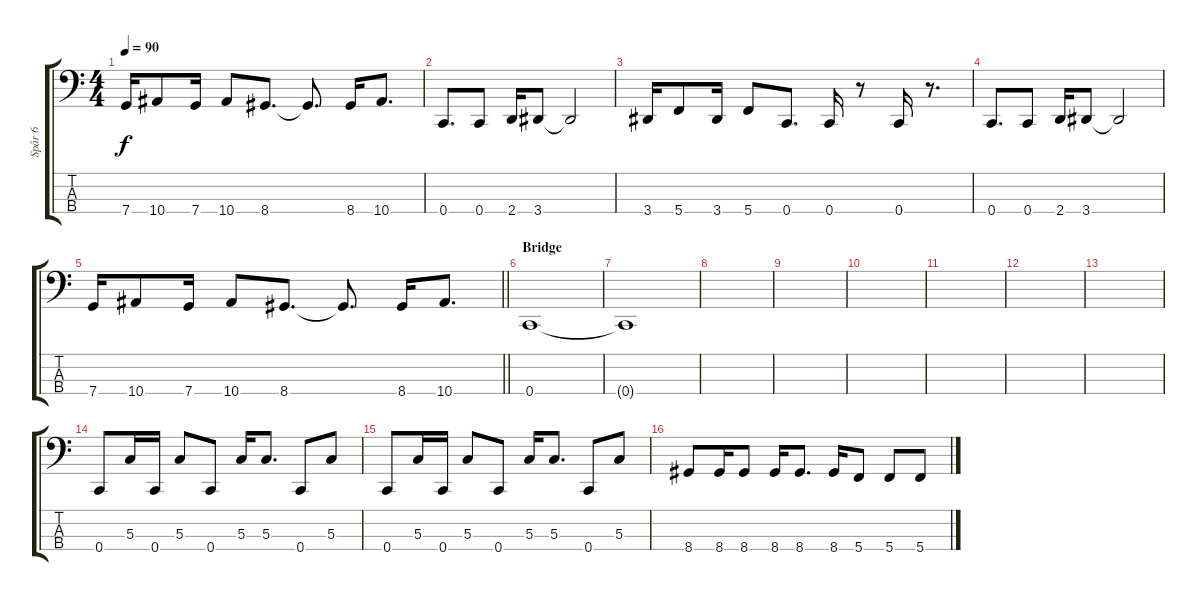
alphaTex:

\track ("Spår 6" "Spår 6") {instrument slapbass1}
\staff {score tabs}
\tuning (F2 C2 G1 C1) {hide}
\ts (4 4)
\tempo 90
\clef f4
\ks c
7.4.16{dy f} 10.4.8 7.4.16 10.4.8 8.4.8{d} 8.4{t}.8{d} 8.4.16 10.4.8{d} |
0.4.8{d} 0.4.8 2.4.16 3.4.8 3.4{t}.2 |
3.4.16 5.4.8 3.4.16 5.4.8 0.4.8{d} 0.4.16 r.8 0.4.16 r.8{d} |
0.4.8{d} 0.4.8 2.4.16 3.4.8 3.4{t}.2 |
\barLineRight lightlight
7.4.16 10.4.8 7.4.16 10.4.8 8.4.8{d} 8.4{t}.8{d} 8.4.16 10.4.8{d} |
\section ("" "Bridge")
0.4.1 |
0.4{t}.1 |
|
|
|
|
|
|
0.4.8 5.3.16 0.4.16 5.3.8 0.4.8 5.3.16 5.3.8{d} 0.4.8 5.3.8 |
0.4.8 5.3.16 0.4.16 5.3.8 0.4.8 5.3.16 5.3.8{d} 0.4.8 5.3.8 |
8.4.8 8.4.16 8.4.8 8.4.16 8.4.8{d} 8.4.16 5.4.8 5.4.8 5.4.8
